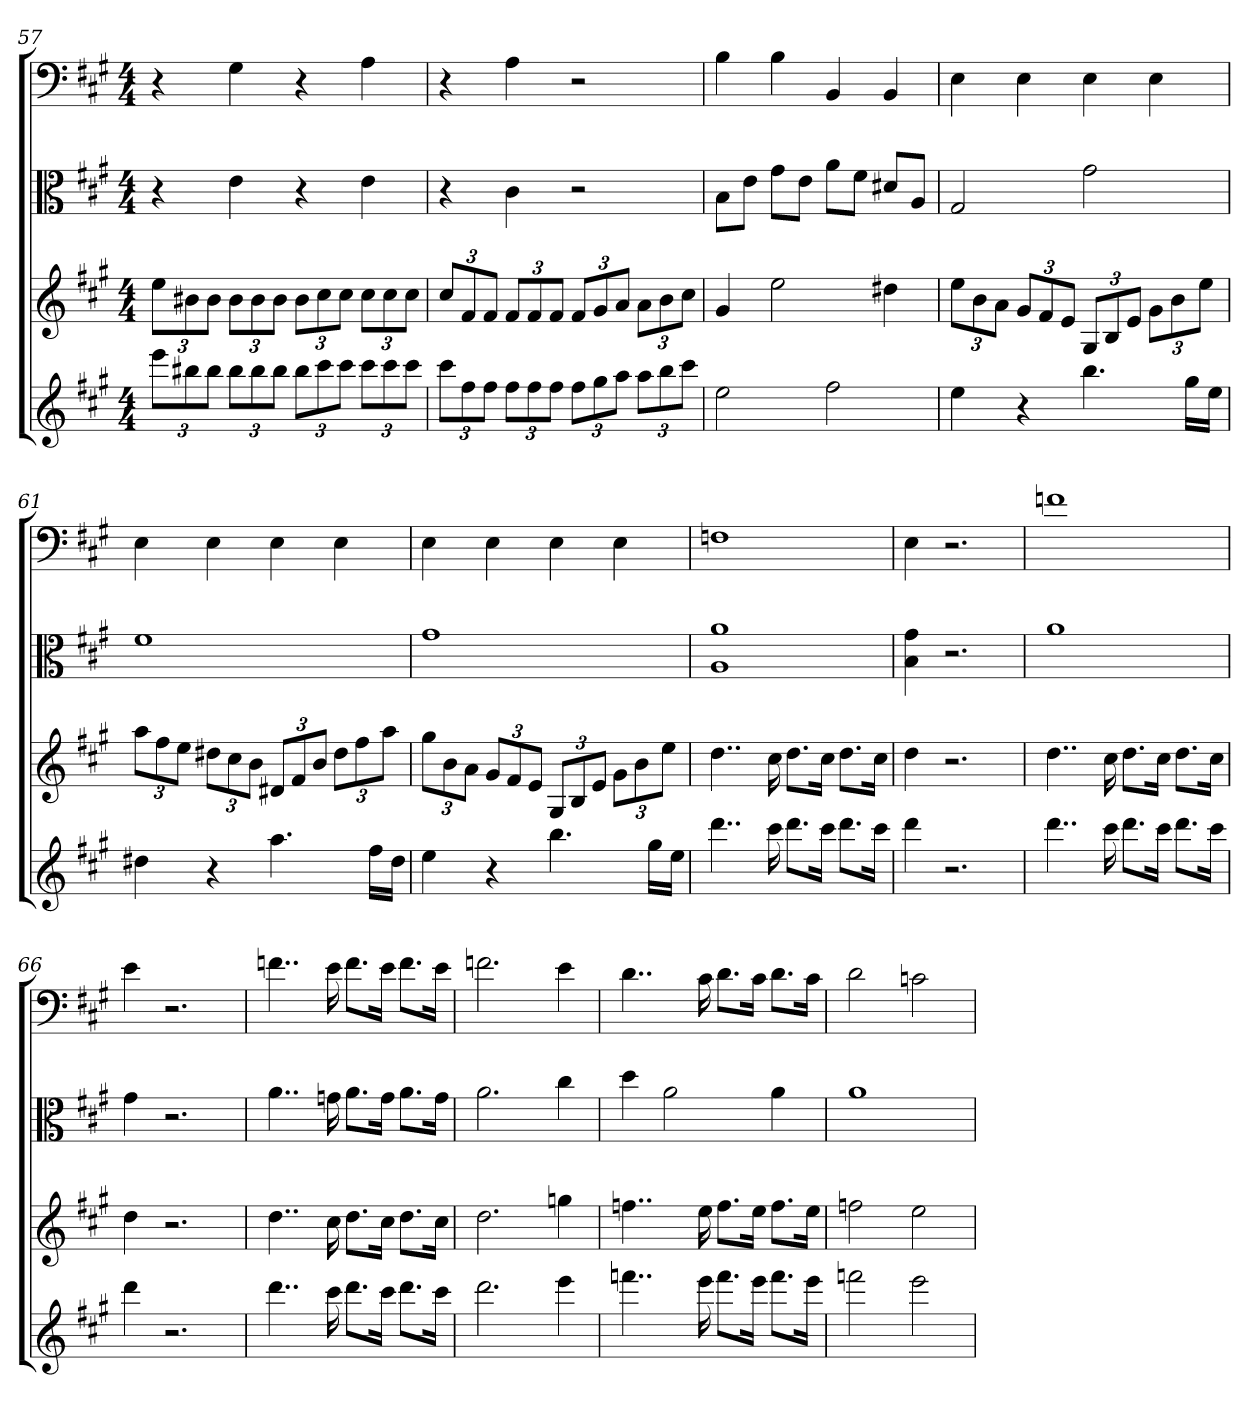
**kern	**kern	**kern	**kern
*part4	*part3	*part2	*part1
*staff4	*staff3	*staff2	*staff1
*	*	*clefC3	*clefF4
*k[f#c#g#]	*k[f#c#g#]	*k[f#c#g#]	*k[f#c#g#]
*A:	*A:	*A:	*A:
*M4/4	*M4/4	*M4/4	*M4/4
=57	=57	=57	=57
12eeeL	12eeL	4r	4r
12bb#X	12b#X	.	.
12bb#J	12b#J	.	.
12bb#L	12b#L	4e	4G#
12bb#	12b#	.	.
12bb#J	12b#J	.	.
12bb#L	12b#L	4r	4r
12ccc#	12cc#	.	.
12ccc#J	12cc#J	.	.
12ccc#L	12cc#L	4e	4A
12ccc#	12cc#	.	.
12ccc#J	12cc#J	.	.
=58	=58	=58	=58
12ccc#L	12cc#L	4r	4r
12ff#	12f#	.	.
12ff#J	12f#J	.	.
12ff#L	12f#L	4c#	4A
12ff#	12f#	.	.
12ff#J	12f#J	.	.
12ff#L	12f#L	2r	2r
12gg#	12g#	.	.
12aaJ	12aJ	.	.
12aaL	12aL	.	.
12bb	12b	.	.
12ccc#J	12cc#J	.	.
=59	=59	=59	=59
2ee	4g#	8B\L	4B
.	.	8e\J	.
.	2ee	8g#\L	4B
.	.	8e\J	.
2ff#	.	8a\L	4BB
.	.	8f#\J	.
.	4dd#X	8d#X/L	4BB
.	.	8A/J	.
=60	=60	=60	=60
4ee	12eeL	2G#	4E
.	12b	.	.
.	12aJ	.	.
4r	12g#L	.	4E
.	12f#	.	.
.	12eJ	.	.
4.bb	12G#L	2g#	4E
.	12B	.	.
.	12eJ	.	.
.	12g#L	.	4E
.	12b	.	.
16gg#LL	.	.	.
.	12eeJ	.	.
16eeJJ	.	.	.
=61	=61	=61	=61
4dd#X	12aaL	1f#	4E
.	12ff#	.	.
.	12eeJ	.	.
4r	12dd#XL	.	4E
.	12cc#	.	.
.	12bJ	.	.
4.aa	12d#XL	.	4E
.	12f#	.	.
.	12bJ	.	.
.	12dd#L	.	4E
.	12ff#	.	.
16ff#LL	.	.	.
.	12aaJ	.	.
16dd#JJ	.	.	.
=62	=62	=62	=62
4ee	12gg#L	1g#	4E
.	12b	.	.
.	12aJ	.	.
4r	12g#L	.	4E
.	12f#	.	.
.	12eJ	.	.
4.bb	12G#L	.	4E
.	12B	.	.
.	12eJ	.	.
.	12g#L	.	4E
.	12b	.	.
16gg#LL	.	.	.
.	12eeJ	.	.
16eeJJ	.	.	.
=63	=63	=63	=63
4..ddd	4..dd	1A 1a	1Fn
16ccc#	16cc#	.	.
8.dddL	8.ddL	.	.
16ccc#Jk	16cc#Jk	.	.
8.dddL	8.ddL	.	.
16ccc#Jk	16cc#Jk	.	.
=64	=64	=64	=64
4ddd	4dd	4B 4g#	4E
2.r	2.r	2.r	2.r
=65	=65	=65	=65
4..ddd	4..dd	1a	1fn
16ccc#	16cc#	.	.
8.dddL	8.ddL	.	.
16ccc#Jk	16cc#Jk	.	.
8.dddL	8.ddL	.	.
16ccc#Jk	16cc#Jk	.	.
=66	=66	=66	=66
4ddd	4dd	4g#	4e
2.r	2.r	2.r	2.r
=67	=67	=67	=67
4..ddd	4..dd	4..a	4..fn
16ccc#	16cc#	16gn	16e
8.dddL	8.ddL	8.a\L	8.f\L
16ccc#Jk	16cc#Jk	16g\Jk	16e\Jk
8.dddL	8.ddL	8.a\L	8.f\L
16ccc#Jk	16cc#Jk	16g\Jk	16e\Jk
=68	=68	=68	=68
2.ddd	2.dd	2.a	2.fn
4eee	4ggn	4cc#	4e
=69	=69	=69	=69
4..fffn	4..ffn	4dd	4..d
.	.	2a	.
16eee	16ee	.	16c#
8.fffL	8.ffL	.	8.d\L
16eeeJk	16eeJk	.	16c#\Jk
8.fffL	8.ffL	4a	8.d\L
16eeeJk	16eeJk	.	16c#\Jk
=70	=70	=70	=70
2fffn	2ffn	1a	2d
2eee	2ee	.	2cn
=	=	=	=
*-	*-	*-	*-
